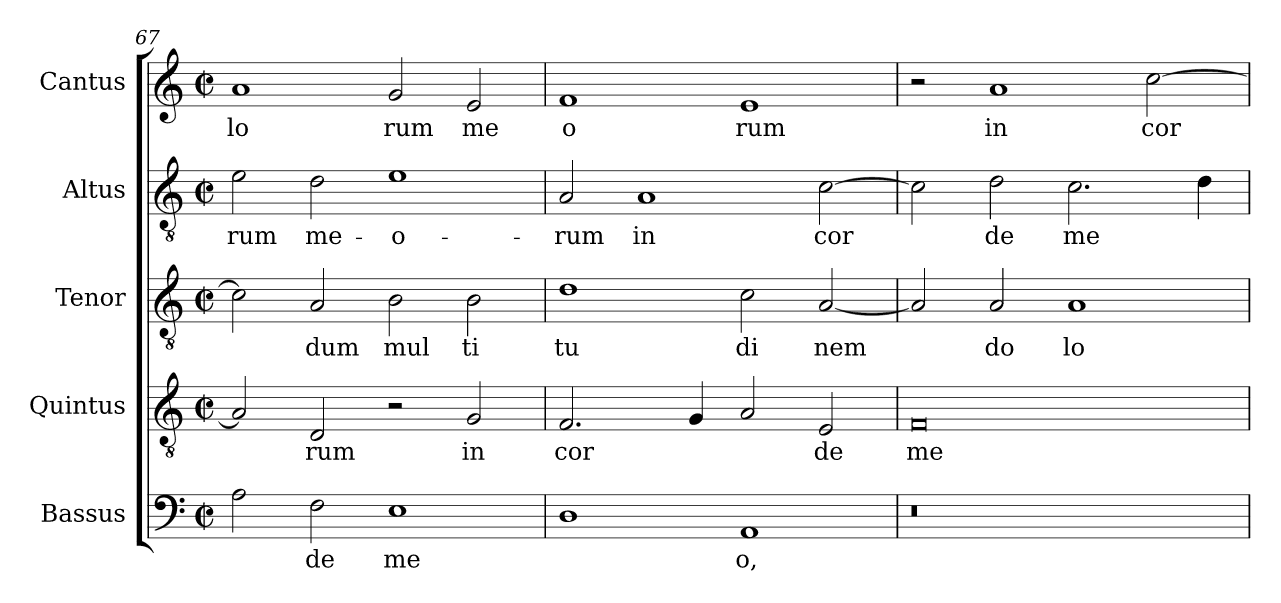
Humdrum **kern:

**kern	**text	**kern	**text	**kern	**text	**kern	**text	**kern	**text
*part5	*part5	*part4	*part4	*part3	*part3	*part2	*part2	*part1	*part1
*staff5	*staff5	*staff4	*staff4	*staff3	*staff3	*staff2	*staff2	*staff1	*staff1
*I"Bassus	*	*I"Quintus	*	*I"Tenor	*	*I"Altus	*	*I"Cantus	*
*clefF4	*	*clefGv2	*	*clefGv2	*	*clefGv2	*	*clefG2	*
*M2/2	*	*M2/2	*	*M2/2	*	*M2/2	*	*M2/2	*
*met(c|)	*	*met(c|)	*	*met(c|)	*	*met(c|)	*	*met(c|)	*
=67	=67	=67	=67	=67	=67	=67	=67	=67	=67
!	!	!	!	!	!	!	!LO:LY:b:cj	!	!LO:LY:b:cj
2A\	.	2A/]	.	2c\]	.	2e\	-rum	1a	lo
!	!LO:LY:b:cj	!	!LO:LY:b:cj	!	!LO:LY:b:cj	!	!LO:LY:b:cj	!	!
2F\	de	2D/	-rum	2A/	dum	2d\	me-	.	.
!	!LO:LY:b:cj	!	!	!	!LO:LY:b:cj	!	!LO:LY:b:cj	!	!LO:LY:b:cj
1E	me	2r	.	2B\	mul	1e	-o-	2g/	rum
!	!	!	!LO:LY:b:cj	!	!LO:LY:b:cj	!	!	!	!LO:LY:b:cj
.	.	2G/	in	2B\	ti	.	.	2e/	me
!!LO:LB:g=z
=68	=68	=68	=68	=68	=68	=68	=68	=68	=68
!	!	!	!LO:LY:b	!	!LO:LY:b:cj	!	!LO:LY:b:cj	!	!LO:LY:b:cj
1D	.	2.F/	cor	1d	tu	2A/	-rum	1f	o
!	!	!	!	!	!	!	!LO:LY:b:cj	!	!
.	.	.	.	.	.	1A	in	.	.
.	.	4G/	.	.	.	.	.	.	.
!	!LO:LY:b:cj	!	!	!	!LO:LY:b:cj	!	!	!	!LO:LY:b:cj
1AA	o,	2A/	.	2c\	di	.	.	1e	rum
!	!	!	!LO:LY:b:cj	!	!LO:LY:b	!	!LO:LY:b	!	!
.	.	2E/	de	[<2A/	nem	[>2c\	cor	.	.
=69	=69	=69	=69	=69	=69	=69	=69	=69	=69
!	!	!	!LO:LY:b:cj	!	!	!	!	!	!
0r	.	0F	me	2A/]	.	2c\]	.	2r	.
!	!	!	!	!	!LO:LY:b:cj	!	!LO:LY:b:cj	!	!LO:LY:b:cj
.	.	.	.	2A/	do	2d\	de	1a	in
!	!	!	!	!	!LO:LY:b:cj	!	!LO:LY:b	!	!
.	.	.	.	1A	lo	2.c\	me	.	.
!	!	!	!	!	!	!	!	!	!LO:LY:b
.	.	.	.	.	.	.	.	[>2cc\	cor
.	.	.	.	.	.	4d\	.	.	.
=	=	=	=	=	=	=	=	=	=
*-	*-	*-	*-	*-	*-	*-	*-	*-	*-
